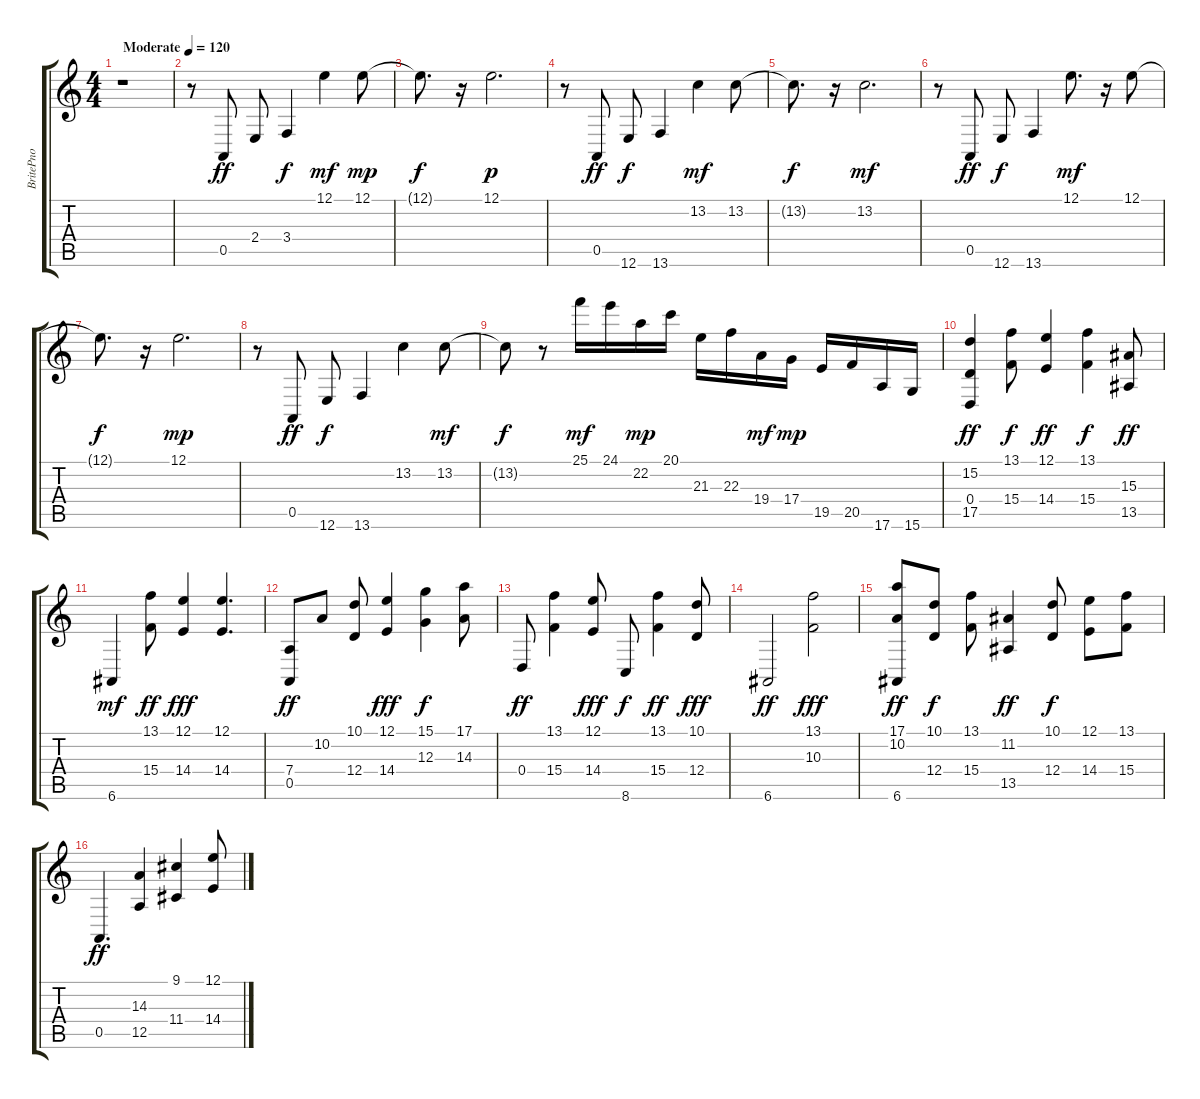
\track ("BritePno" "BritePno") {instrument brightacousticpiano}
\staff {score tabs}
\tuning (E4 B3 G3 D3 A2 E2) {hide}
\ts (4 4)
\tempo (120 "Moderate")
\clef g2
\ks c
r.1{dy ff instrument brightacousticpiano} |
r.8 0.5.8 2.4.8 3.4.4{dy f} 12.1.4{dy mf} 12.1.8{dy mp} |
12.1{t}.8{d dy f} r.16 12.1.2{d dy p} |
r.8 0.5.8{dy ff} 12.6.8{dy f} 13.6.4 13.2.4{dy mf} 13.2.8 |
13.2{t}.8{d dy f} r.16 13.2.2{d dy mf} |
r.8 0.5.8{dy ff} 12.6.8{dy f} 13.6.4 12.1.8{d dy mf} r.16 12.1.8 |
12.1{t}.8{d dy f} r.16 12.1.2{d dy mp} |
r.8 0.5.8{dy ff} 12.6.8{dy f} 13.6.4 13.2.4 13.2.8{dy mf} |
13.2{t}.8{dy f} r.8 25.1.16{dy mf} 24.1.16 22.2.16{dy mp} 20.1.16 21.3.16 22.3.16 19.4.16{dy mf} 17.4.16{dy mp} 19.5.16 20.5.16 17.6.16 15.6.16 |
(15.2 0.4 17.5).4{dy ff} (13.1 15.4).8{dy f} (12.1 14.4).4{dy ff} (13.1 15.4).4{dy f} (15.3 13.5).8{dy ff} |
6.6.4{dy mf} (13.1 15.4).8{dy ff} (12.1 14.4).4{dy fff} (12.1 14.4).4{d} |
(7.4 0.5).8{dy ff} 10.2.8 (10.1 12.4).8 (12.1 14.4).4{dy fff} (15.1 12.3).4{dy f} (17.1 14.3).8 |
0.4.8{dy ff} (13.1 15.4).4 (12.1 14.4).8{dy fff} 8.6.8{dy f} (13.1 15.4).4{dy ff} (10.1 12.4).8{dy fff} |
6.6.2{dy ff} (13.1 10.3).2{dy fff} |
(17.1 10.2 6.6).8{dy ff} (10.1 12.4).8{dy f} (13.1 15.4).8 (11.2 13.5).4{dy ff} (10.1 12.4).8{dy f} (12.1 14.4).8 (13.1 15.4).8 |
0.5.4{d dy ff} (14.3 12.5).4 (9.1 11.4).4 (12.1 14.4).8
